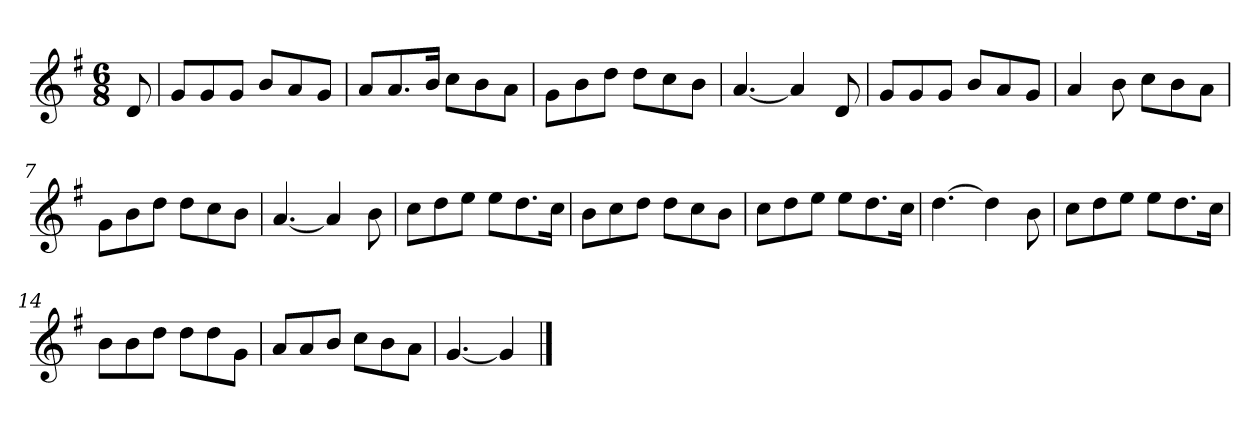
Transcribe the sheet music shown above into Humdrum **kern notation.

**kern
*part1
*staff1
*k[f#]
*M6/8
*MM120
=
8d
=1
8gL
8g
8gJ
8bL
8a
8gJ
=2
8aL
8.a
16bJk
8ccL
8b
8aJ
=3
8gL
8b
8ddJ
8ddL
8cc
8bJ
=4
[4.a
4a]
8d
=5
8gL
8g
8gJ
8bL
8a
8gJ
=6
4a
8b
8ccL
8b
8aJ
=7
8gL
8b
8ddJ
8ddL
8cc
8bJ
=8
[4.a
4a]
8b
=9
8ccL
8dd
8eeJ
8eeL
8.dd
16ccJk
=10
8bL
8cc
8ddJ
8ddL
8cc
8bJ
=11
8ccL
8dd
8eeJ
8eeL
8.dd
16ccJk
=12
[4.dd
4dd]
8b
=13
8ccL
8dd
8eeJ
8eeL
8.dd
16ccJk
=14
8bL
8b
8ddJ
8ddL
8dd
8gJ
=15
8aL
8a
8bJ
8ccL
8b
8aJ
=16
[4.g
4g]
==
*-
